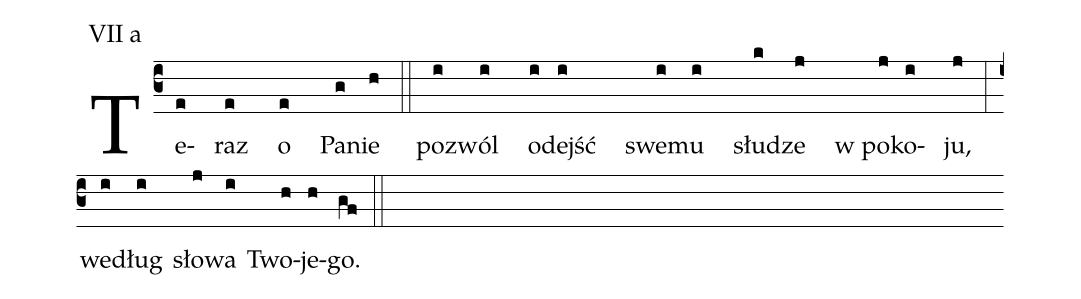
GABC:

annotation: VII a;
%%
(c3)
Te(e)raz(e) o(e) Pa(g)nie(h) (::)
po(i)zwól(i) o(i)dejść(i) swe(i)mu(i) słu(k)dze(j) w po(j)ko(i)ju,(j) (:) (z)
we(i)dług(i) sło(j)wa(i) Two(h)je(h)go.(gf) (::)
